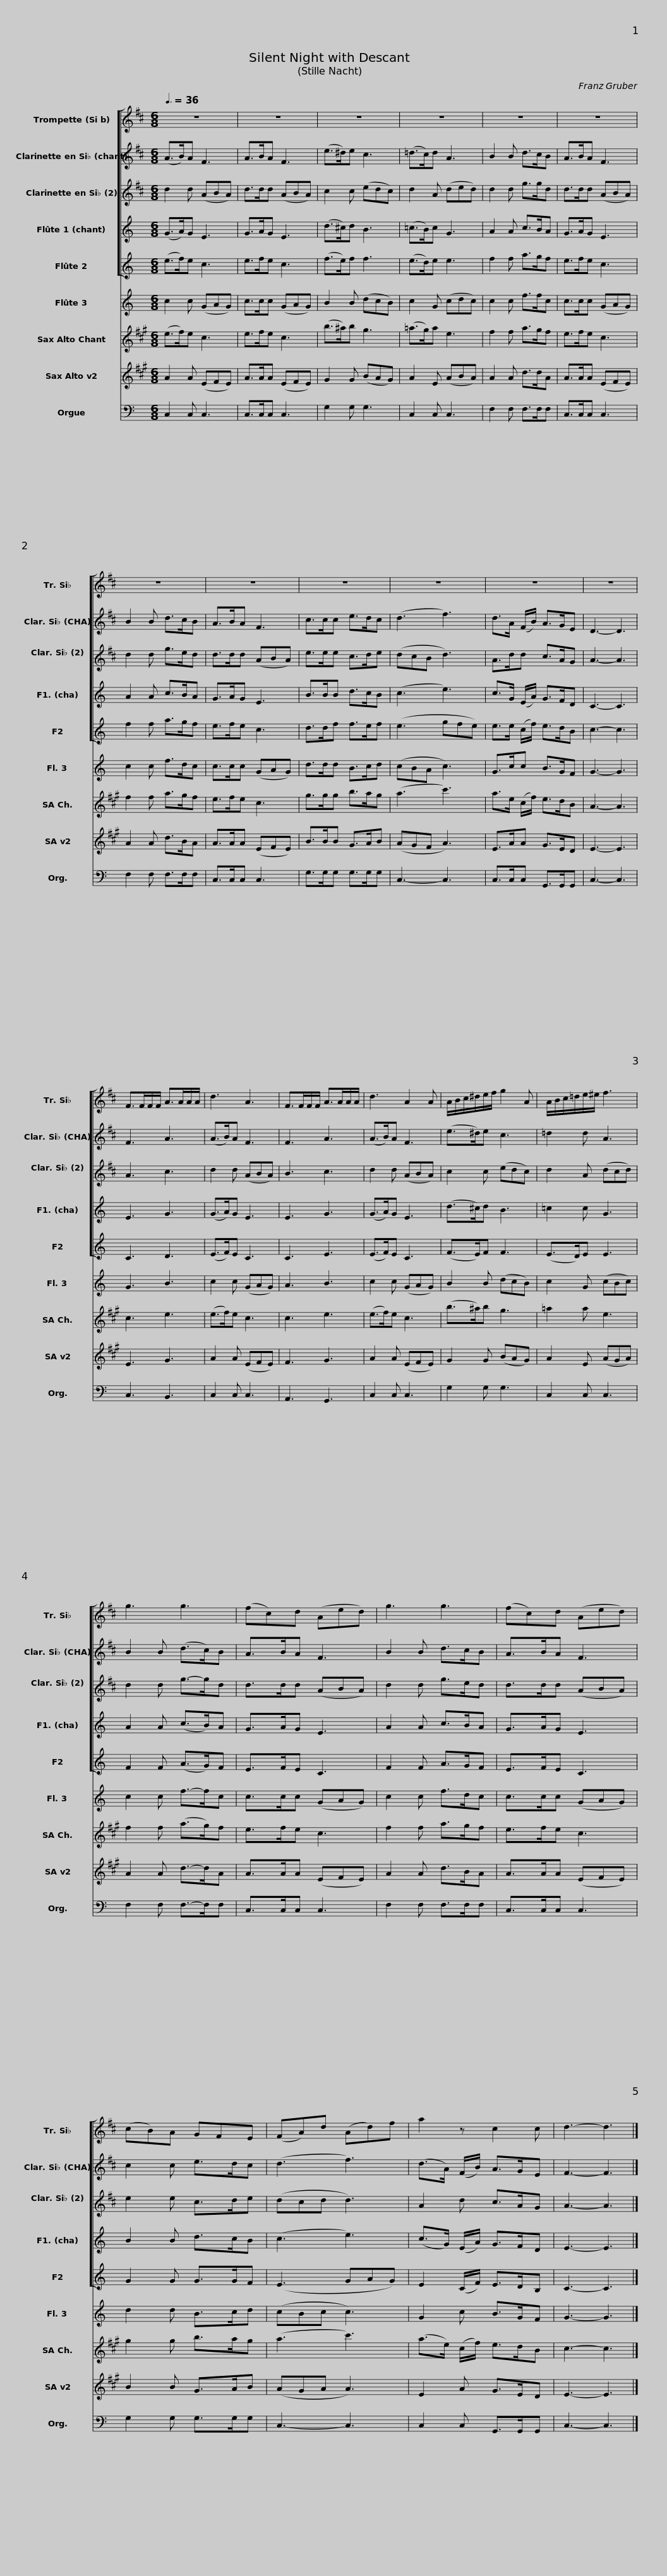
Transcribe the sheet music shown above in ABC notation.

X:1
%%score [ 1 2 3 4 5 ] 6 7 8 9
L:1/8
Q:3/8=36
M:6/8
I:linebreak $
K:C
V:1 treble transpose=-2
V:2 treble transpose=-2
V:3 treble transpose=-2
V:4 treble
V:5 treble
V:6 treble
V:7 treble transpose=-9
V:8 treble transpose=-9
V:9 bass
V:1
[K:D] z6 | z6 | z6 | z6 |$ z6 | %5
 z6 | z6 | z6 |$ z6 | z6 | %10
 z6 | z6 |$ F>FF/F/ A>AA/A/ | d3 A3 | F>FF/F/ A>AA/A/ |$ %15
 d3 A2 A | A/B/c/^d/e/f/ g2 A | A/B/c/=d/e/^e/ f3 |$ g3 g3 | (fc)d (Aed) | %20
 g3 g3 | (fc)d (Aed) |$ (cB)A GFE | (FA)d (Ad)f | a2 z c2 c | %25
 d3- d3 |] %26
V:2
[K:D] (A>B)A F3 | A>BA F3 | (e>^d)e c3 | (=d>c)d A3 |$ B2 B d>cB | %5
 A>BA F3 | B2 B d>cB | A>BA F3 |$ c>cc e>dc | (d3 f3) | %10
 d>A (F/B/) A>GE | D3- D3 |$ F3 A3 | (A>B)A F3 | F3 A3 |$ %15
 (A>B)A F3 | (e>^d)e c3 | =d2 d A3 |$ B2 B (d>c)B | A>BA F3 | %20
 B2 B d>cB | A>BA F3 |$ c2 c e>dc | (d3 f3) | (d>A) (F/B/) A>GE | %25
 F3- F3 |] %26
V:3
[K:D] d2 d (ABA) | d>dd (ABA) | c2 c (edc) | d2 A (ded) |$ d2 d g>gd | %5
 d>dd (ABA) | d2 d g>ed | d>dd (ABA) |$ e>ee c>de | (dcB d3) | %10
 A>dd c>AG | A3- A3 |$ A3 c3 | d2 d (ABA) | B3 c3 |$ %15
 d2 d (ABA) | c2 c (edc) | d2 A (dcd) |$ d2 d g->gd | d>dd (ABA) | %20
 d2 d g>ed | d>dd (ABA) |$ e2 e c>de | (dcd d3) | A2 d c>AG | %25
 A3- A3 |] %26
V:4
 (G>A)G E3 | G>AG E3 | (d>^c)d B3 | (=c>B)c G3 |$ A2 A c>BA | %5
 G>AG E3 | A2 A c>BA | G>AG E3 |$ B>BB d>cB | (c3 e3) | %10
 c>G (E/A/) G>FD | C3- C3 |$ E3 G3 | (G>A)G E3 | E3 G3 |$ %15
 (G>A)G E3 | (d>^c)d B3 | =c2 c G3 |$ A2 A (c>B)A | G>AG E3 | %20
 A2 A c>BA | G>AG E3 |$ B2 B d>cB | (c3 e3) | (c>G) (E/A/) G>FD | %25
 E3- E3 |] %26
V:5
 (e>f)e c3 | e>fe c3 | (f>e)f f3 | (e>d)e e3 |$ f2 f a>gf | %5
 e>fe c3 | f2 f a>gf | e>fe c3 |$ d>df f>ef | (e3 gfe) | %10
 e>e (c/f/) e>dB | c3- c3 |$ C3 D3 | (E>F)E C3 | C3 E3 |$ %15
 (E>F)E C3 | (F>E)F F3 | (E>D)E E3 |$ F2 F (A>G)F | E>FE C3 | %20
 F2 F A>GF | E>FE C3 |$ G2 G G>GF | (E3 GAG) | E2 (C/F/) E>DB, | %25
 C3- C3 |] %26
V:6
 c2 c (GAG) | c>cc (GAG) | B2 B (dcB) | c2 G (cdc) |$ c2 c f>fc | %5
 c>cc (GAG) | c2 c f>dc | c>cc (GAG) |$ d>dd B>cd | (cBA c3) | %10
 G>cc B>GF | G3- G3 |$ G3 B3 | c2 c (GAG) | A3 B3 |$ %15
 c2 c (GAG) | B2 B (dcB) | c2 G (cBc) |$ c2 c f->fc | c>cc (GAG) | %20
 c2 c f>dc | c>cc (GAG) |$ d2 d B>cd | (cBc c3) | G2 c B>GF | %25
 G3- G3 |] %26
V:7
[K:A] (e>f)e c3 | e>fe c3 | (b>^a)b g3 | (=a>g)a e3 |$ f2 f a>gf | %5
 e>fe c3 | f2 f a>gf | e>fe c3 |$ g>gg b>ag | (a3 c'3) | %10
 a>e (c/f/) e>dB | A3- A3 |$ c3 e3 | (e>f)e c3 | c3 e3 |$ %15
 (e>f)e c3 | (b>^a)b g3 | =a2 a e3 |$ f2 f (a>g)f | e>fe c3 | %20
 f2 f a>gf | e>fe c3 |$ g2 g b>ag | (a3 c'3) | (a>e) (c/f/) e>dB | %25
 c3- c3 |] %26
V:8
[K:A] A2 A (EFE) | A>AA (EFE) | G2 G (BAG) | A2 E (ABA) |$ A2 A d>dA | %5
 A>AA (EFE) | A2 A d>BA | A>AA (EFE) |$ B>BB G>AB | (AGF A3) | %10
 E>AA G>ED | E3- E3 |$ E3 G3 | A2 A (EFE) | F3 G3 |$ %15
 A2 A (EFE) | G2 G (BAG) | A2 E (AGA) |$ A2 A d->dA | A>AA (EFE) | %20
 A2 A d>BA | A>AA (EFE) |$ B2 B G>AB | (AGA A3) | E2 A G>ED | %25
 E3- E3 |] %26
V:9
 C,2 C, C,3 | C,>C,C, C,3 | G,2 G, G,3 | C,2 C, C,3 |$ F,2 F, F,>F,F, | %5
 C,>C,C, C,3 | F,2 F, F,>F,F, | C,>C,C, C,3 |$ G,>G,G, G,>G,G, | C,3- C,3 | %10
 C,>C,C, G,,>G,,G,, | C,3- C,3 |$ C,3 B,,3 | C,2 C, C,3 | A,,3 G,,3 |$ %15
 C,2 C, C,3 | G,2 G, G,3 | C,2 C, C,3 |$ F,2 F, F,->F,F, | C,>C,C, C,3 | %20
 F,2 F, F,>F,F, | C,>C,C, C,3 |$ G,2 G, G,>G,G, | C,3- C,3 | C,2 C, G,,>G,,G,, | %25
 C,3- C,3 |] %26
